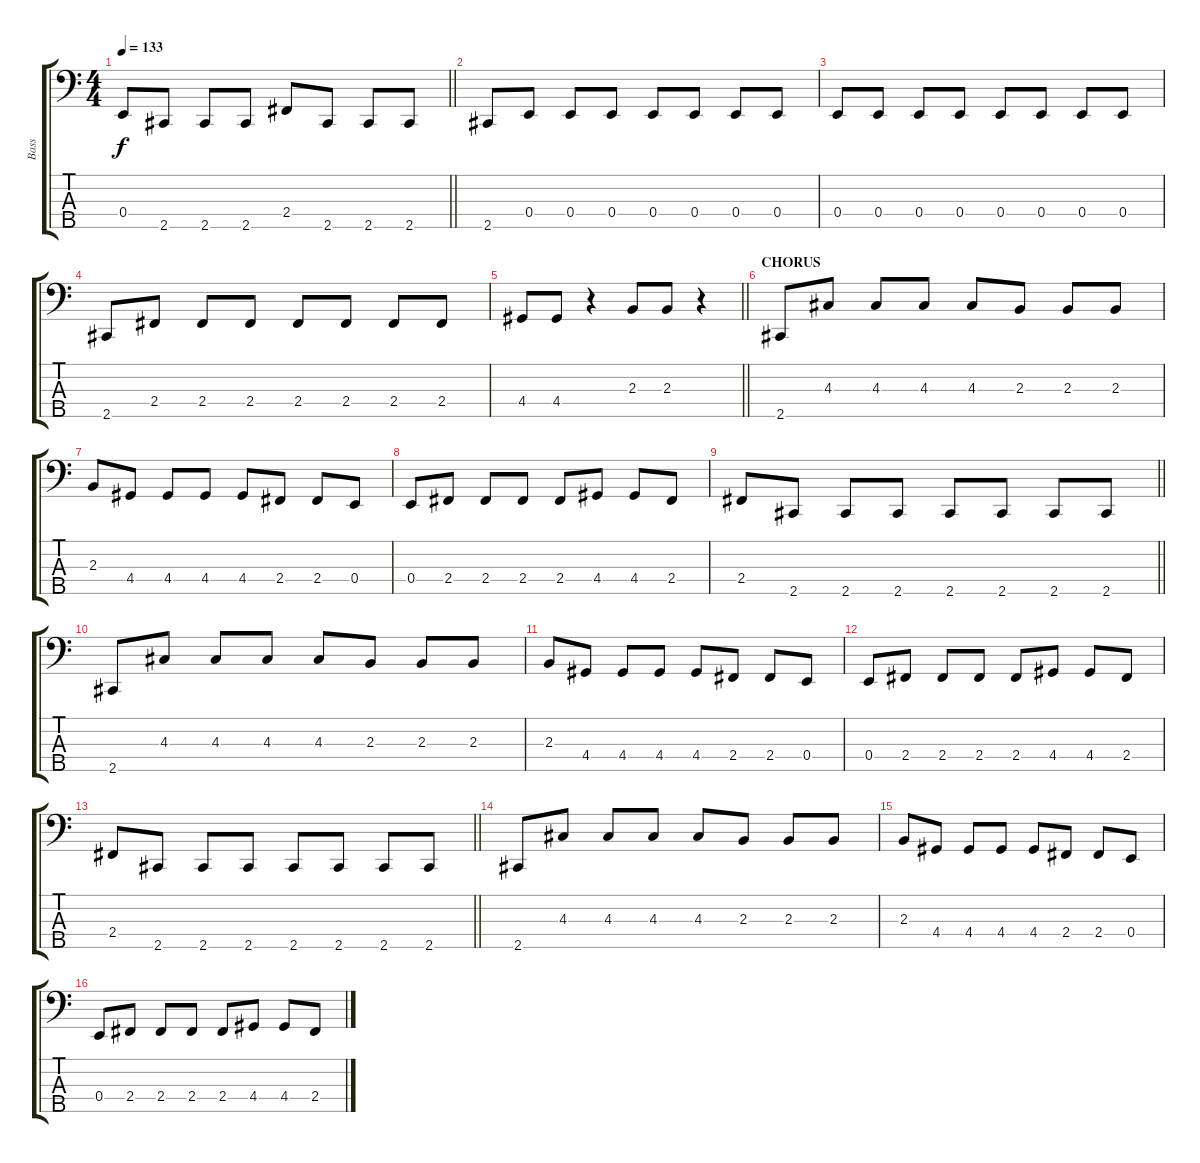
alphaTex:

\track ("Bass" "Bass") {instrument electricbassfinger}
\staff {score tabs}
\tuning (G2 D2 A1 E1 B0) {hide}
\ts (4 4)
\tempo 133
\clef f4
\barLineRight lightlight
\ks c
0.4.8{dy f} 2.5.8 2.5.8 2.5.8 2.4.8 2.5.8 2.5.8 2.5.8 |
2.5.8 0.4.8 0.4.8 0.4.8 0.4.8 0.4.8 0.4.8 0.4.8 |
0.4.8 0.4.8 0.4.8 0.4.8 0.4.8 0.4.8 0.4.8 0.4.8 |
2.5.8 2.4.8 2.4.8 2.4.8 2.4.8 2.4.8 2.4.8 2.4.8 |
\barLineRight lightlight
4.4.8 4.4.8 r.4 2.3.8 2.3.8 r.4 |
\section ("" "CHORUS")
2.5.8 4.3.8 4.3.8 4.3.8 4.3.8 2.3.8 2.3.8 2.3.8 |
2.3.8 4.4.8 4.4.8 4.4.8 4.4.8 2.4.8 2.4.8 0.4.8 |
0.4.8 2.4.8 2.4.8 2.4.8 2.4.8 4.4.8 4.4.8 2.4.8 |
\barLineRight lightlight
2.4.8 2.5.8 2.5.8 2.5.8 2.5.8 2.5.8 2.5.8 2.5.8 |
2.5.8 4.3.8 4.3.8 4.3.8 4.3.8 2.3.8 2.3.8 2.3.8 |
2.3.8 4.4.8 4.4.8 4.4.8 4.4.8 2.4.8 2.4.8 0.4.8 |
0.4.8 2.4.8 2.4.8 2.4.8 2.4.8 4.4.8 4.4.8 2.4.8 |
\barLineRight lightlight
2.4.8 2.5.8 2.5.8 2.5.8 2.5.8 2.5.8 2.5.8 2.5.8 |
2.5.8 4.3.8 4.3.8 4.3.8 4.3.8 2.3.8 2.3.8 2.3.8 |
2.3.8 4.4.8 4.4.8 4.4.8 4.4.8 2.4.8 2.4.8 0.4.8 |
0.4.8 2.4.8 2.4.8 2.4.8 2.4.8 4.4.8 4.4.8 2.4.8
